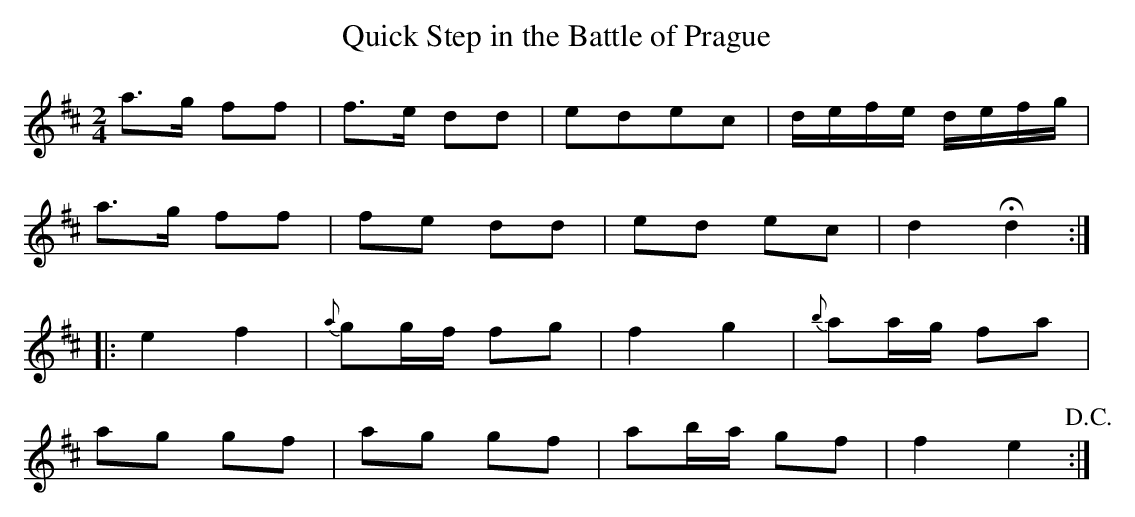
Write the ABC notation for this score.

X:1
T:Quick Step in the Battle of Prague
M:2/4
L:1/8
K:D
a>g ff|f>e dd|edec|d/e/f/e/ d/e/f/g/|
a>g ff|fe dd| ed ec|d2!fermata!d2:|
|:e2f2|{a}gg/f/ fg|f2 g2|{b}aa/g/ fa|
ag gf|ag gf|ab/a/ gf|f2 e2!D.C.!:|]
